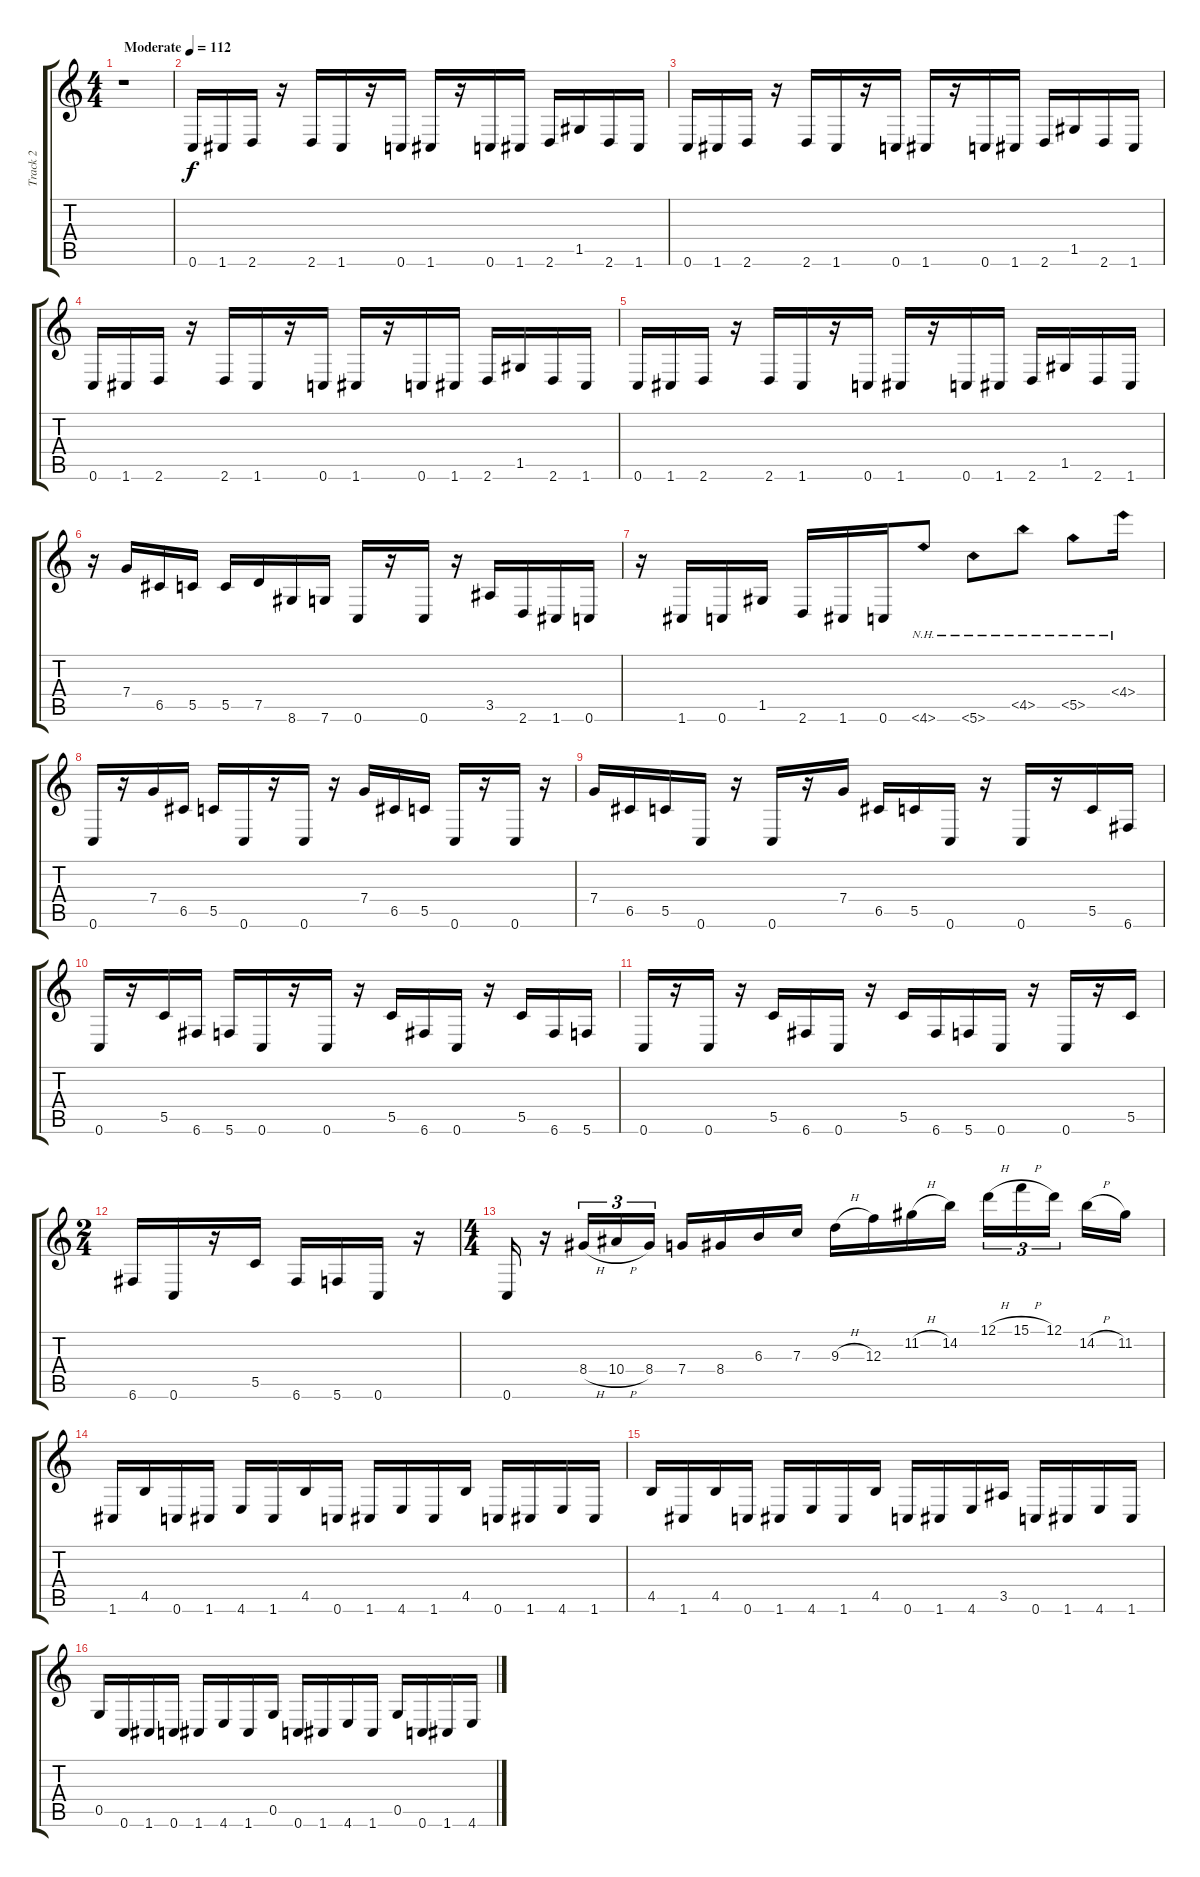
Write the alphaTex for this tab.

\track ("Track 2" "Track 2") {instrument distortionguitar}
\staff {score tabs}
\tuning (D4 A3 F3 C3 G2 C2) {hide}
\ts (4 4)
\tempo (112 "Moderate")
\clef g2
\ks c
r.1{dy f instrument distortionguitar} |
0.6.16 1.6.16 2.6.16 r.16 2.6.16 1.6.16 r.16 0.6.16 1.6.16 r.16 0.6.16 1.6.16 2.6.16 1.5.16 2.6.16 1.6.16 |
0.6.16 1.6.16 2.6.16 r.16 2.6.16 1.6.16 r.16 0.6.16 1.6.16 r.16 0.6.16 1.6.16 2.6.16 1.5.16 2.6.16 1.6.16 |
0.6.16 1.6.16 2.6.16 r.16 2.6.16 1.6.16 r.16 0.6.16 1.6.16 r.16 0.6.16 1.6.16 2.6.16 1.5.16 2.6.16 1.6.16 |
0.6.16 1.6.16 2.6.16 r.16 2.6.16 1.6.16 r.16 0.6.16 1.6.16 r.16 0.6.16 1.6.16 2.6.16 1.5.16 2.6.16 1.6.16 |
r.16 7.4.16 6.5.16 5.5.16 5.5.16 7.5.16 8.6.16 7.6.16 0.6.16 r.16 0.6.16 r.16 3.5.16 2.6.16 1.6.16 0.6.16 |
r.16 1.6.16 0.6.16 1.5.16 2.6.16 1.6.16 0.6.16 4.6{nh}.8 5.6{nh}.8 4.5{nh}.8 5.5{nh}.8 4.4{nh}.16 |
0.6.16 r.16 7.4.16 6.5.16 5.5.16 0.6.16 r.16 0.6.16 r.16 7.4.16 6.5.16 5.5.16 0.6.16 r.16 0.6.16 r.16 |
7.4.16 6.5.16 5.5.16 0.6.16 r.16 0.6.16 r.16 7.4.16 6.5.16 5.5.16 0.6.16 r.16 0.6.16 r.16 5.5.16 6.6.16 |
0.6.16 r.16 5.5.16 6.6.16 5.6.16 0.6.16 r.16 0.6.16 r.16 5.5.16 6.6.16 0.6.16 r.16 5.5.16 6.6.16 5.6.16 |
0.6.16 r.16 0.6.16 r.16 5.5.16 6.6.16 0.6.16 r.16 5.5.16 6.6.16 5.6.16 0.6.16 r.16 0.6.16 r.16 5.5.16 |
\ts (2 4)
6.6.16 0.6.16 r.16 5.5.16 6.6.16 5.6.16 0.6.16 r.16 |
\ts (4 4)
0.6.16 r.16 8.4{h}.16{tu (3 2)} 10.4{h}.16{tu (3 2)} 8.4.16{tu (3 2)} 7.4.16 8.4.16 6.3.16 7.3.16 9.3{h}.16 12.3.16 11.2{h}.16 14.2.16 12.1{h}.16{tu (3 2)} 15.1{h}.16{tu (3 2)} 12.1.16{tu (3 2) beam splitsecondary} 14.2{h}.16 11.2.16 |
1.6.16 4.5.16 0.6.16 1.6.16 4.6.16 1.6.16 4.5.16 0.6.16 1.6.16 4.6.16 1.6.16 4.5.16 0.6.16 1.6.16 4.6.16 1.6.16 |
4.5.16 1.6.16 4.5.16 0.6.16 1.6.16 4.6.16 1.6.16 4.5.16 0.6.16 1.6.16 4.6.16 3.5.16 0.6.16 1.6.16 4.6.16 1.6.16 |
0.5.16 0.6.16 1.6.16 0.6.16 1.6.16 4.6.16 1.6.16 0.5.16 0.6.16 1.6.16 4.6.16 1.6.16 0.5.16 0.6.16 1.6.16 4.6.16
